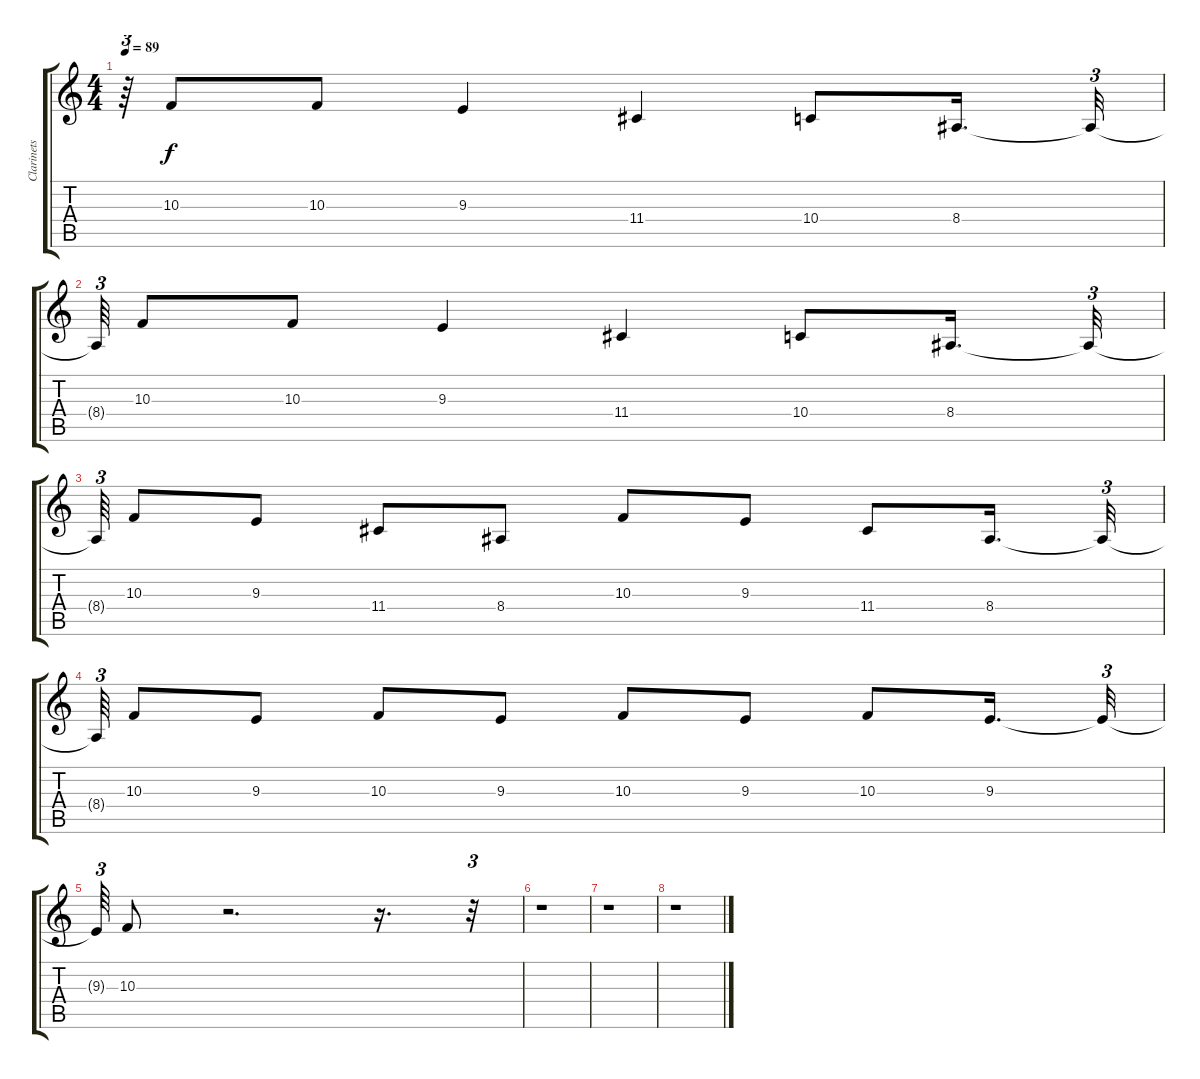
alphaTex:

\track ("Clarinets" "Clarinets") {instrument clarinet}
\staff {score tabs}
\tuning (E4 B3 G3 D3 A2 E2) {hide}
\ts (4 4)
\tempo 89
\clef g2
\ks c
r.64{tu (3 2) dy f} 10.3.8 10.3.8 9.3.4 11.4.4 10.4.8 8.4.16{d} 8.4{t}.32{tu (3 2)} |
8.4{t}.64{tu (3 2)} 10.3.8 10.3.8 9.3.4 11.4.4 10.4.8 8.4.16{d} 8.4{t}.32{tu (3 2)} |
8.4{t}.64{tu (3 2)} 10.3.8 9.3.8 11.4.8 8.4.8 10.3.8 9.3.8 11.4.8 8.4.16{d} 8.4{t}.32{tu (3 2)} |
8.4{t}.64{tu (3 2)} 10.3.8 9.3.8 10.3.8 9.3.8 10.3.8 9.3.8 10.3.8 9.3.16{d} 9.3{t}.32{tu (3 2)} |
9.3{t}.64{tu (3 2)} 10.3.8 r.2{d} r.16{d} r.32{tu (3 2)} |
r.1 |
r.1 |
r.1
